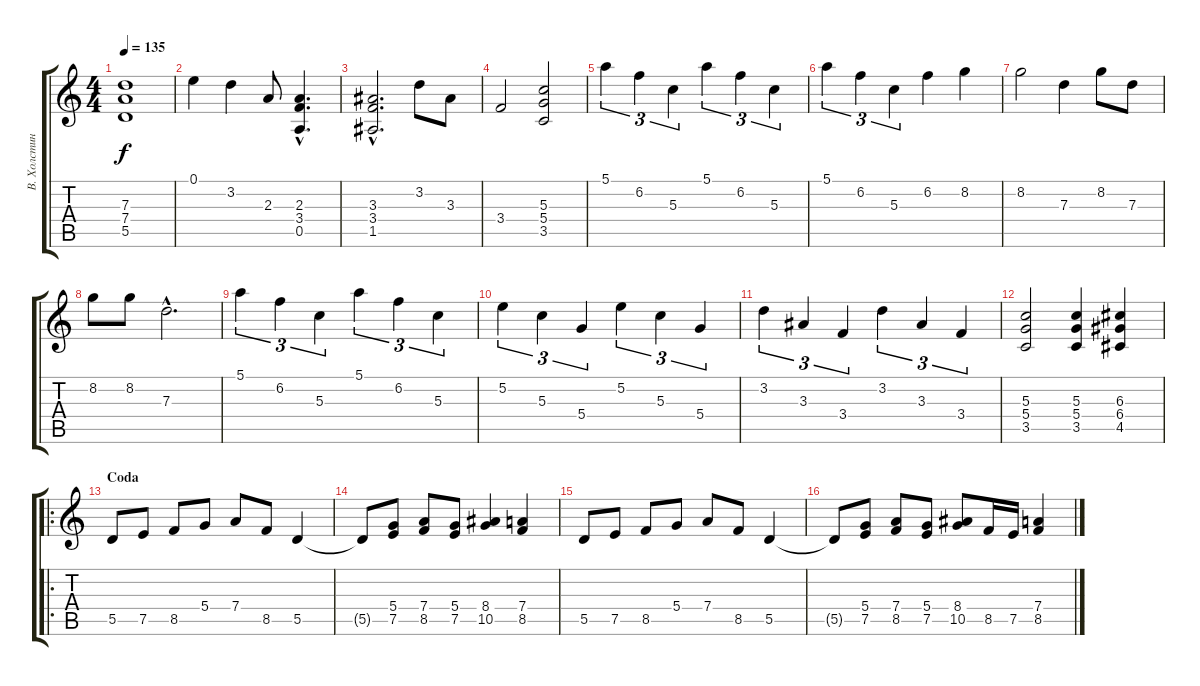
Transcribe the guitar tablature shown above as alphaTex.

\track ("В. Холстинин" "В. Холстин") {instrument distortionguitar}
\staff {score tabs}
\tuning (E4 B3 G3 D3 A2 E2) {hide}
\ts (4 4)
\tempo 135
\clef g2
\ks c
(7.3 7.4 5.5).1{dy f} |
0.1.4 3.2.4 2.3.8 (2.3{hac} 3.4{hac} 0.5{hac}).4{d} |
(3.3{hac} 3.4{hac} 1.5{hac}).2{d} 3.2.8 3.3.8 |
3.4.2 (5.3 5.4 3.5).2 |
5.1.4{tu (3 2)} 6.2.4{tu (3 2)} 5.3.4{tu (3 2)} 5.1.4{tu (3 2)} 6.2.4{tu (3 2)} 5.3.4{tu (3 2)} |
5.1.4{tu (3 2)} 6.2.4{tu (3 2)} 5.3.4{tu (3 2)} 6.2.4 8.2.4 |
8.2.2 7.3.4 8.2.8 7.3.8 |
8.2.8 8.2.8 7.3{hac}.2{d} |
5.1.4{tu (3 2)} 6.2.4{tu (3 2)} 5.3.4{tu (3 2)} 5.1.4{tu (3 2)} 6.2.4{tu (3 2)} 5.3.4{tu (3 2)} |
5.2.4{tu (3 2)} 5.3.4{tu (3 2)} 5.4.4{tu (3 2)} 5.2.4{tu (3 2)} 5.3.4{tu (3 2)} 5.4.4{tu (3 2)} |
3.2.4{tu (3 2)} 3.3.4{tu (3 2)} 3.4.4{tu (3 2)} 3.2.4{tu (3 2)} 3.3.4{tu (3 2)} 3.4.4{tu (3 2)} |
(5.3 5.4 3.5).2 (5.3 5.4 3.5).4 (6.3 6.4 4.5).4 |
\ro
\section ("" "Coda")
5.5.8 7.5.8 8.5.8 5.4.8 7.4.8 8.5.8 5.5.4 |
5.5{t}.8 (5.4 7.5).8 (7.4 8.5).8 (5.4 7.5).8 (8.4 10.5).4 (7.4 8.5).4 |
5.5.8 7.5.8 8.5.8 5.4.8 7.4.8 8.5.8 5.5.4 |
5.5{t}.8 (5.4 7.5).8 (7.4 8.5).8 (5.4 7.5).8 (8.4 10.5).8 8.5.16 7.5.16 (7.4 8.5).4
